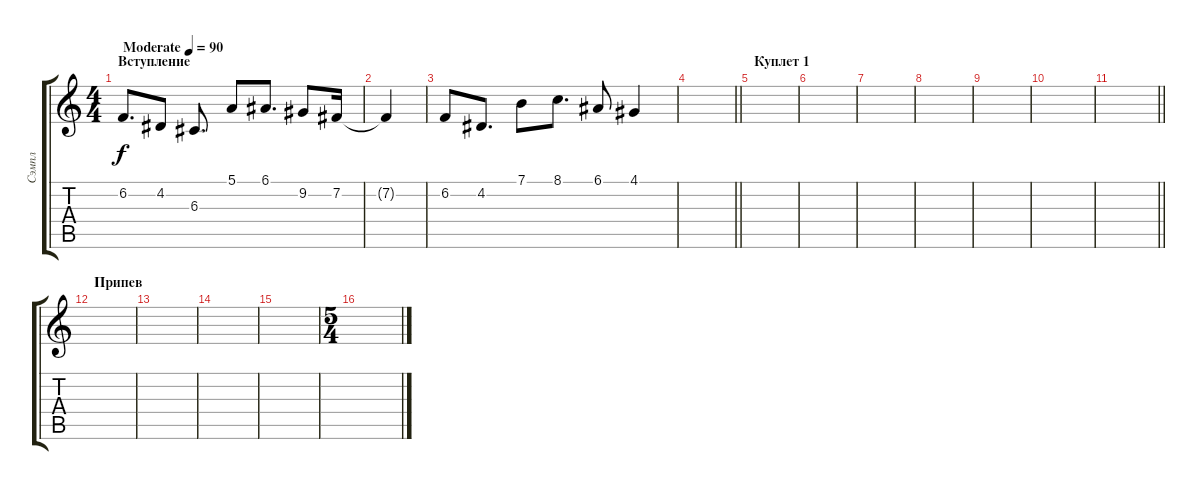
\track ("Сэмпл" "Сэмпл") {instrument acousticgrandpiano}
\staff {score tabs}
\tuning (E4 B3 G3 D3 A2 E2) {hide}
\ts (4 4)
\section ("" "Вступление")
\tempo (90 "Moderate")
\clef g2
\ks c
6.2.8{d dy f instrument acousticgrandpiano} 4.2.8 6.3.8{d} 5.1.8 6.1.8{d} 9.2.8 7.2.16 |
7.2{t}.4 |
6.2.8 4.2.8{d} 7.1.8 8.1.8{d} 6.1.8 4.1.4 |
\barLineRight lightlight
|
\section ("" "Куплет 1")
|
|
|
|
|
|
\barLineRight lightlight
|
\section ("" "Припев")
|
|
|
|
\ts (5 4)
